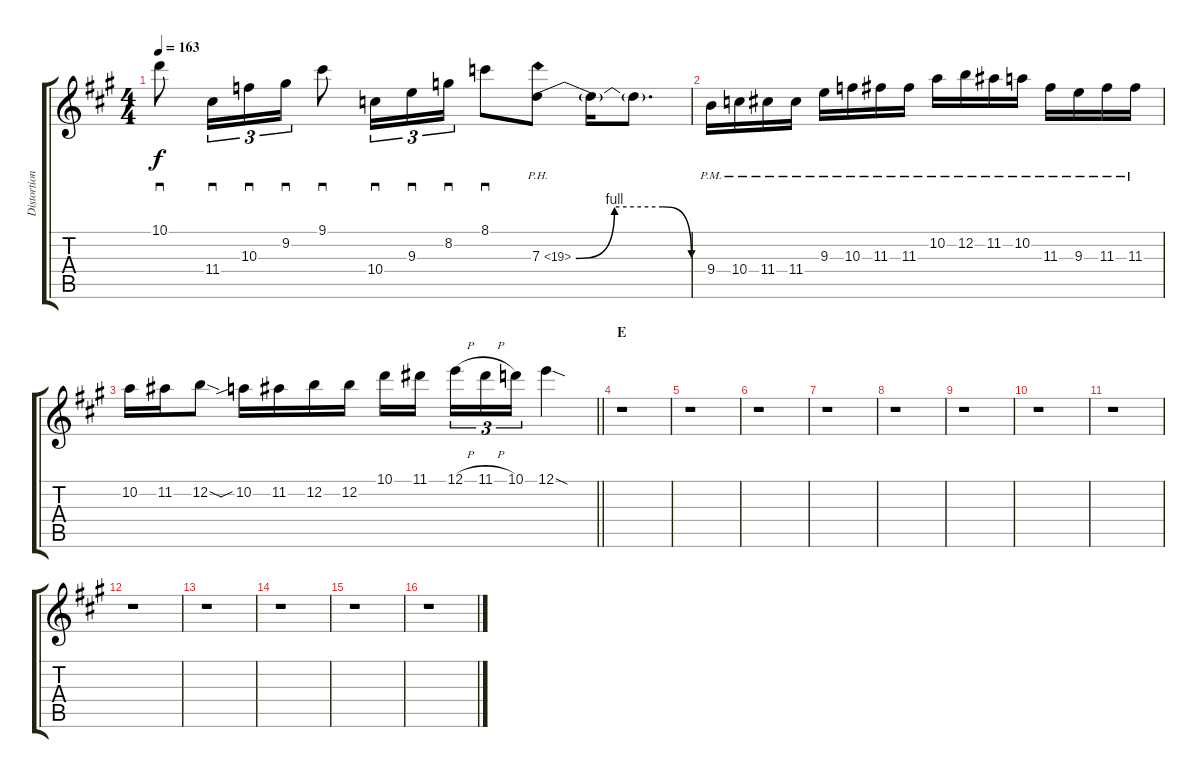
\track ("Distortion 2" "Distortion") {instrument distortionguitar}
\staff {score tabs}
\tuning (E4 B3 G3 D3 A2 E2) {hide}
\ts (4 4)
\tempo 163
\clef g2
\ks a
10.1.8{sd dy f} 11.4.16{sd tu (3 2)} 10.3.16{sd tu (3 2)} 9.2.16{sd tu (3 2)} 9.1.8{sd} 10.4.16{sd tu (3 2)} 9.3.16{sd tu (3 2)} 8.2.16{sd tu (3 2)} 8.1.8{sd} 7.3{be (custom 0 0 20 4 30 4 45 4 60 0) ph 12}.8 7.3{t}.16 7.3{t}.8{d} |
9.4{pm}.16 10.4{pm}.16 11.4{pm}.16 11.4{pm}.16 9.3{pm}.16 10.3{pm}.16 11.3{pm}.16 11.3{pm}.16 10.2{pm}.16 12.2{pm}.16 11.2{pm}.16 10.2{pm}.16 11.3{pm}.16 9.3{pm}.16 11.3{pm}.16 11.3{pm}.16 |
\barLineRight lightlight
10.2.16 11.2.16 12.2{sod}.8 10.2{sib}.16 11.2.16 12.2.16 12.2.16 10.1.16 11.1.16{beam splitsecondary} 12.1{h}.16{tu (3 2)} 11.1{h}.16{tu (3 2)} 10.1.16{tu (3 2)} 12.1{sod}.4 |
\section ("" "E")
r.1 |
r.1 |
r.1 |
r.1 |
r.1 |
r.1 |
r.1 |
r.1 |
r.1 |
r.1 |
r.1 |
r.1 |
r.1
